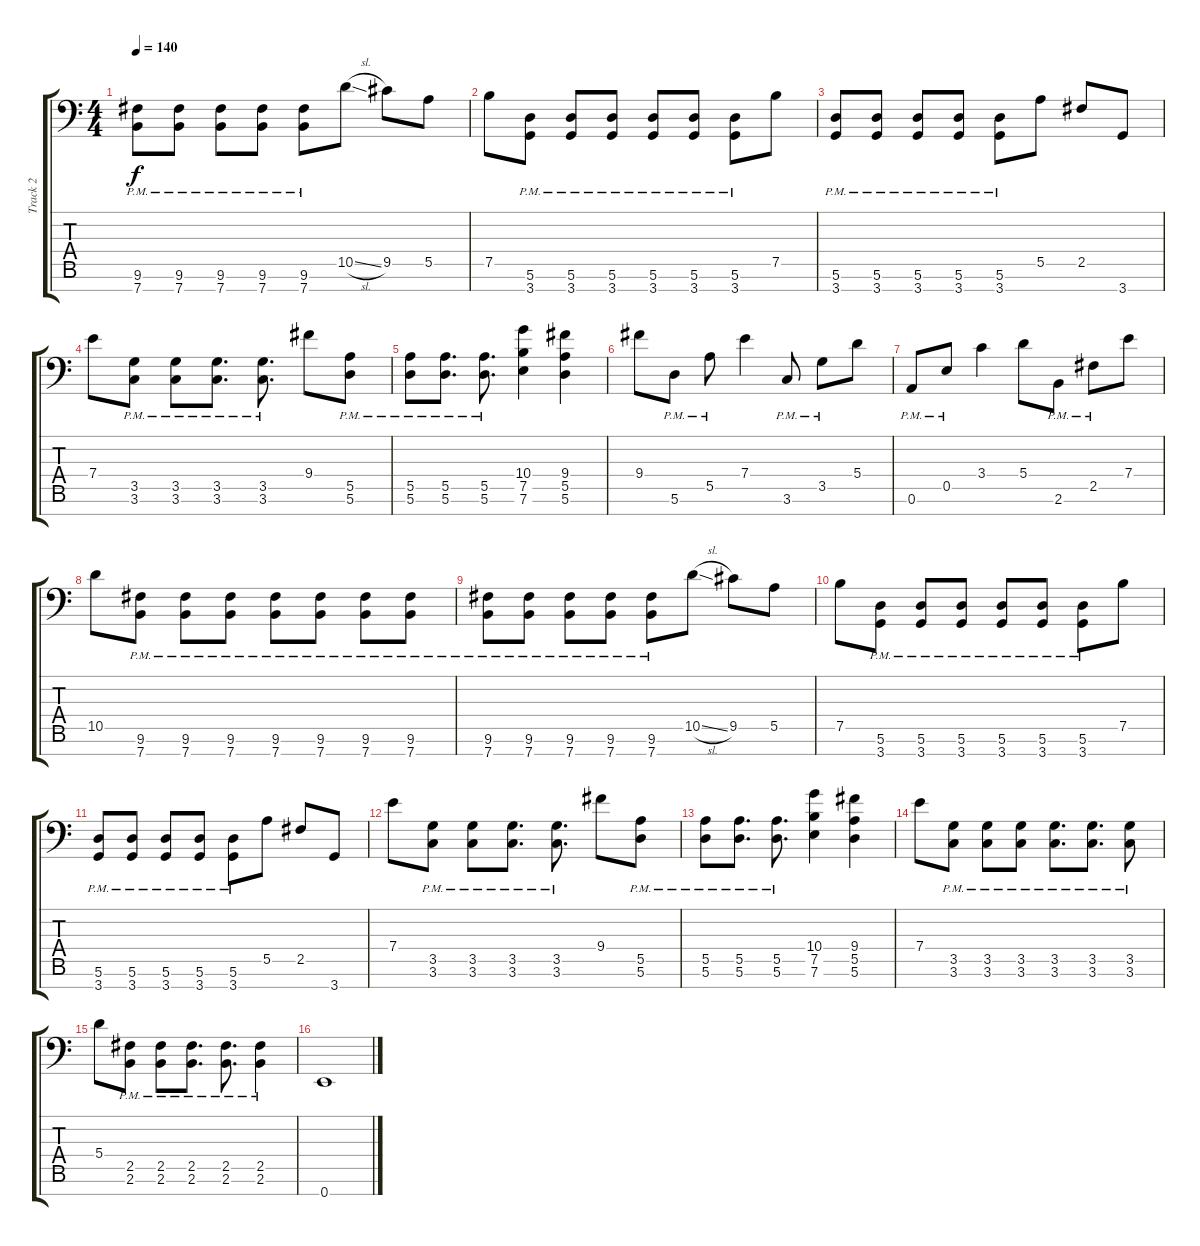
\track ("Track 2" "Track 2") {instrument overdrivenguitar}
\staff {score tabs}
\tuning (B3 G3 D3 A2 E2 A1 E1) {hide}
\ts (4 4)
\tempo 140
\clef f4
\ks c
(9.6{pm} 7.7{pm}).8{dy f} (9.6{pm} 7.7{pm}).8 (9.6{pm} 7.7{pm}).8 (9.6{pm} 7.7{pm}).8 (9.6{pm} 7.7{pm}).8 10.5{sl}.8 9.5.8 5.5.8 |
7.5.8 (5.6{pm} 3.7{pm}).8 (5.6{pm} 3.7{pm}).8 (5.6{pm} 3.7{pm}).8 (5.6{pm} 3.7{pm}).8 (5.6{pm} 3.7{pm}).8 (5.6{pm} 3.7{pm}).8 7.5.8 |
(5.6{pm} 3.7{pm}).8 (5.6{pm} 3.7{pm}).8 (5.6{pm} 3.7{pm}).8 (5.6{pm} 3.7{pm}).8 (5.6{pm} 3.7{pm}).8 5.5.8 2.5.8 3.7.8 |
7.4.8 (3.5{pm} 3.6{pm}).8 (3.5{pm} 3.6{pm}).8 (3.5{pm} 3.6{pm}).8{d} (3.5{pm} 3.6{pm}).8{d} 9.4.8 (5.5{pm} 5.6{pm}).8 |
(5.5{pm} 5.6{pm}).8 (5.5{pm} 5.6{pm}).8{d} (5.5{pm} 5.6{pm}).8{d} (10.4 7.5 7.6).4 (9.4 5.5 5.6).4 |
9.4.8 5.6{pm}.8 5.5{pm}.8 7.4.4 3.6{pm}.8 3.5{pm}.8 5.4.8 |
0.6{pm}.8 0.5{pm}.8 3.4.4 5.4.8 2.6{pm}.8 2.5{pm}.8 7.4.8 |
10.5.8 (9.6{pm} 7.7{pm}).8 (9.6{pm} 7.7{pm}).8 (9.6{pm} 7.7{pm}).8 (9.6{pm} 7.7{pm}).8 (9.6{pm} 7.7{pm}).8 (9.6{pm} 7.7{pm}).8 (9.6{pm} 7.7{pm}).8 |
(9.6{pm} 7.7{pm}).8 (9.6{pm} 7.7{pm}).8 (9.6{pm} 7.7{pm}).8 (9.6{pm} 7.7{pm}).8 (9.6{pm} 7.7{pm}).8 10.5{sl}.8 9.5.8 5.5.8 |
7.5.8 (5.6{pm} 3.7{pm}).8 (5.6{pm} 3.7{pm}).8 (5.6{pm} 3.7{pm}).8 (5.6{pm} 3.7{pm}).8 (5.6{pm} 3.7{pm}).8 (5.6{pm} 3.7{pm}).8 7.5.8 |
(5.6{pm} 3.7{pm}).8 (5.6{pm} 3.7{pm}).8 (5.6{pm} 3.7{pm}).8 (5.6{pm} 3.7{pm}).8 (5.6{pm} 3.7{pm}).8 5.5.8 2.5.8 3.7.8 |
7.4.8 (3.5{pm} 3.6{pm}).8 (3.5{pm} 3.6{pm}).8 (3.5{pm} 3.6{pm}).8{d} (3.5{pm} 3.6{pm}).8{d} 9.4.8 (5.5{pm} 5.6{pm}).8 |
(5.5{pm} 5.6{pm}).8 (5.5{pm} 5.6{pm}).8{d} (5.5{pm} 5.6{pm}).8{d} (10.4 7.5 7.6).4 (9.4 5.5 5.6).4 |
7.4.8 (3.5{pm} 3.6{pm}).8 (3.5{pm} 3.6{pm}).8 (3.5{pm} 3.6{pm}).8 (3.5{pm} 3.6{pm}).8{d} (3.5{pm} 3.6{pm}).8{d} (3.5{pm} 3.6{pm}).8 |
5.4.8 (2.5{pm} 2.6{pm}).8 (2.5{pm} 2.6{pm}).8 (2.5{pm} 2.6{pm}).8{d} (2.5{pm} 2.6{pm}).8{d} (2.5{pm} 2.6{pm}).4 |
0.7.1
